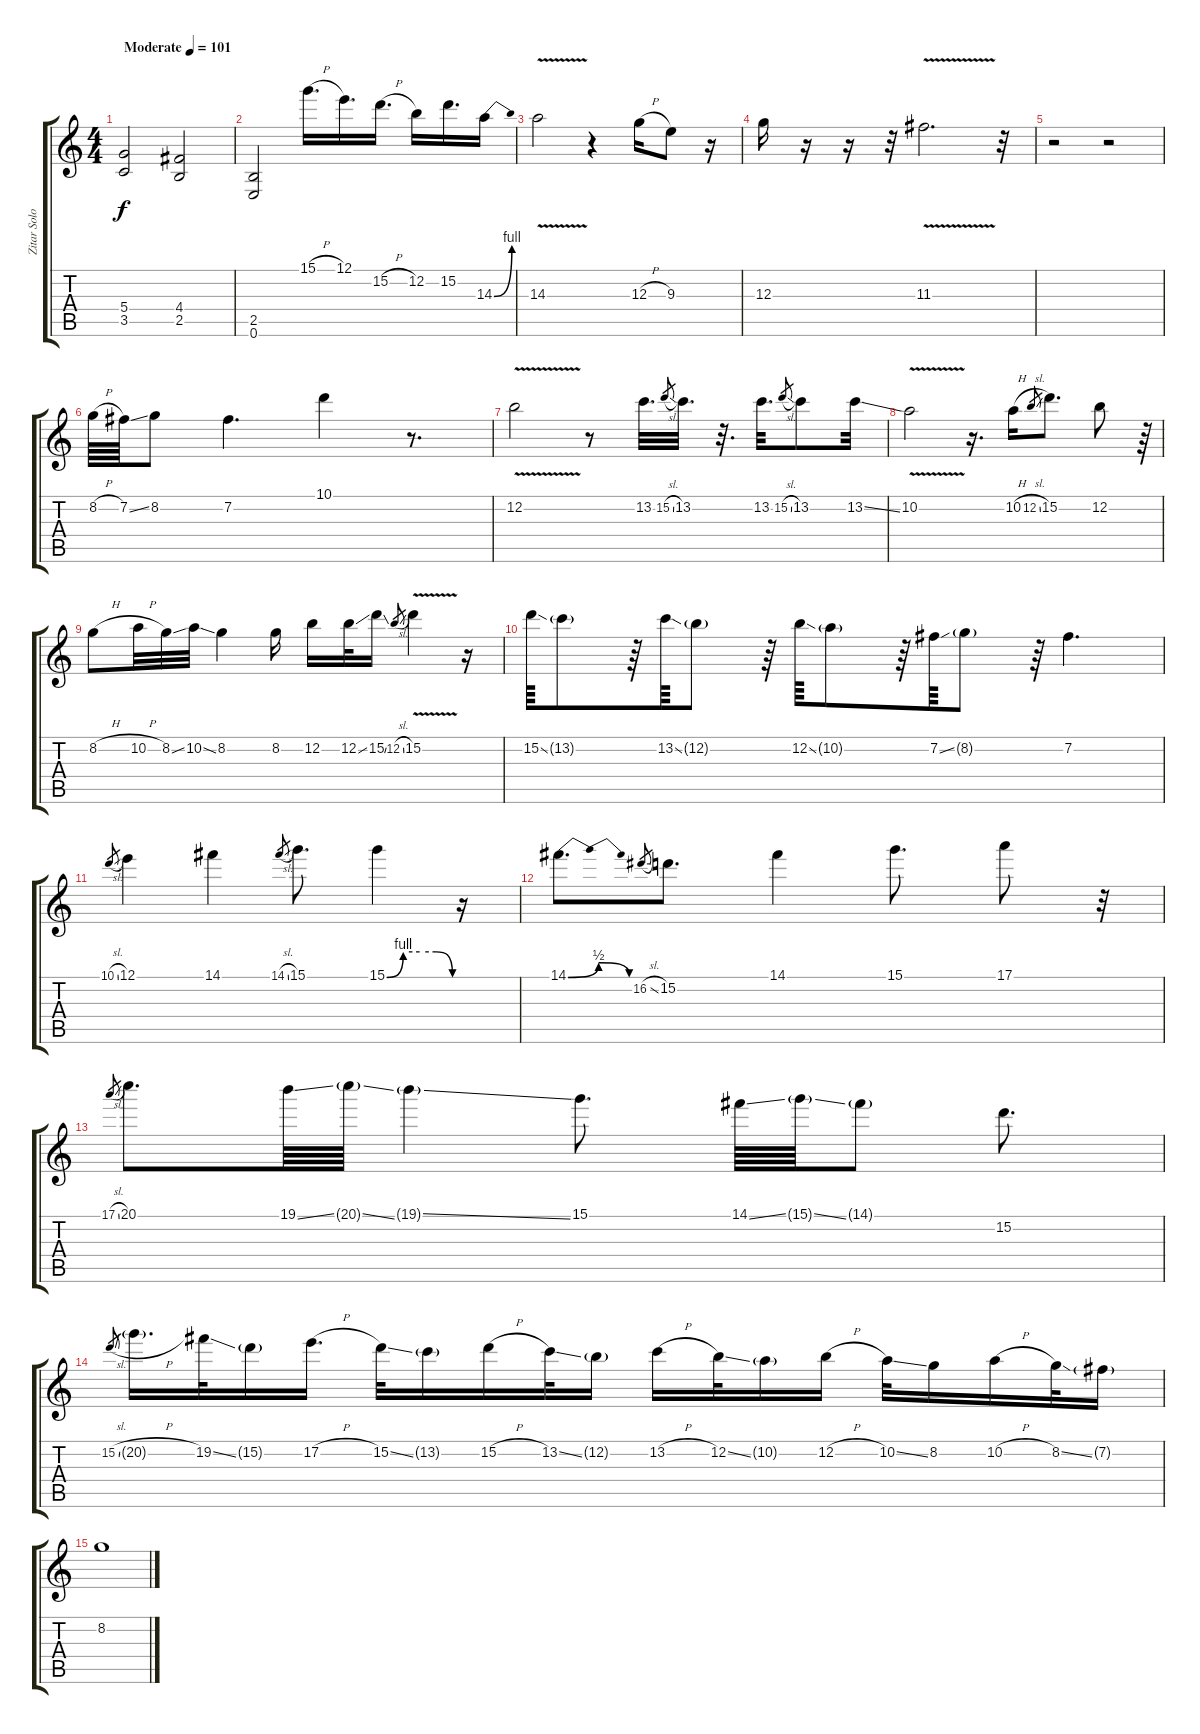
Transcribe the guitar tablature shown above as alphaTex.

\track ("Zitar Solo" "Zitar Solo") {instrument distortionguitar}
\staff {score tabs}
\tuning (E4 B3 G3 D3 A2 E2) {hide}
\ts (4 4)
\tempo (101 "Moderate")
\clef g2
\ks c
(5.4 3.5).2{dy f instrument distortionguitar} (4.4 2.5).2 |
(2.5 0.6).2 15.1{h}.16{d} 12.1.16{d} 15.2{h}.16{d} 12.2.16 15.2.16{d} 14.3{be (bend 0 0 60 4)}.16 |
14.3{v}.2 r.4 12.3{h}.16 9.3.8 r.16 |
12.3.16 r.16 r.16 r.32 11.3{v}.2{d} r.32 |
r.2 r.2 |
8.2{h}.64 7.2{ss}.64 8.2.8 7.2.4{d} 10.1.4 r.8{d} |
12.2{v}.2 r.8 13.2.32{d} 15.2{sl}.8{gr} 13.2.32{d} r.32{d} 13.2.32{d} 15.2{sl}.8{gr} 13.2.8 13.2{ss}.32 |
10.2{v}.2 r.16{d} 10.2{h}.16 12.2{sl}.8{gr} 15.2.8{d} 12.2.8 r.64 |
8.2{h}.8 10.2{h}.32 8.2{ss}.32 10.2{ss}.32 8.2.4 8.2.16 12.2.16 12.2{ss}.32 15.2{ss}.16 12.2{sl}.8{gr} 15.2{v}.4 r.16 |
15.2{ss}.64 13.2{g}.8 r.64 13.2{ss}.64 12.2{g}.8 r.64 12.2{ss}.64 10.2{g}.8 r.64 7.2{ss}.64 8.2{g}.8 r.64 7.2.4{d} |
10.1{sl}.8{gr} 12.1.4 14.1.4 14.1{sl}.8{gr} 15.1.8{d} 15.1{be (custom 0 0 15 4 30 4 45 4 60 0)}.4 r.16 |
14.1{be (bendrelease 0 0 15 2 45 2 60 0)}.8{d} 16.2{sl}.8{gr} 15.2.8{d} 14.1.4 15.1.8{d} 17.1.8 r.32 |
17.1{sl}.8{gr} 20.1.8{d} 19.1{ss}.64 20.1{ss g}.64 19.1{ss g}.4 15.1.8{d} 14.1{ss}.64 15.1{ss g}.64 14.1{g}.8 15.2.8{d} |
15.2{sl}.8{gr} 20.2{h g}.16{d} 19.2{ss}.32 15.2{g}.16 17.2{h}.16{d} 15.2{ss}.32 13.2{g}.16 15.2{h}.16 13.2{ss}.32 12.2{g}.16 13.2{h}.16 12.2{ss}.32 10.2{g}.16 12.2{h}.16 10.2{ss}.32 8.2.16 10.2{h}.16 8.2{ss}.32 7.2{g}.16 |
8.2.1
